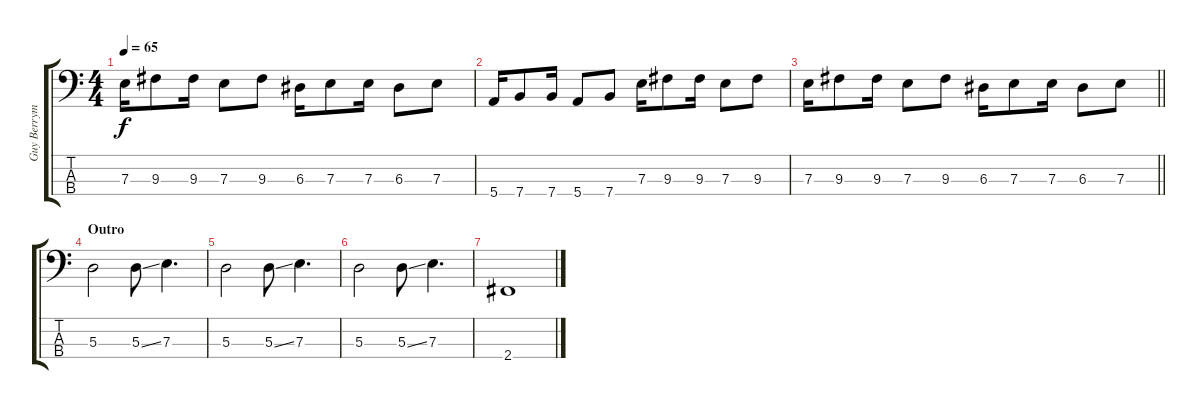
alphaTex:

\track ("Guy Berryman-Bass Guitar" "Guy Berrym") {instrument electricbassfinger}
\staff {score tabs}
\tuning (G2 D2 A1 E1) {hide}
\ts (4 4)
\tempo 65
\clef f4
\ks c
7.3.16{dy f} 9.3.8 9.3.16 7.3.8 9.3.8 6.3.16 7.3.8 7.3.16 6.3.8 7.3.8 |
5.4.16 7.4.8 7.4.16 5.4.8 7.4.8 7.3.16 9.3.8 9.3.16 7.3.8 9.3.8 |
\barLineRight lightlight
7.3.16 9.3.8 9.3.16 7.3.8 9.3.8 6.3.16 7.3.8 7.3.16 6.3.8 7.3.8 |
\section ("" "Outro")
5.3.2 5.3{ss}.8 7.3.4{d} |
5.3.2 5.3{ss}.8 7.3.4{d} |
5.3.2 5.3{ss}.8 7.3.4{d} |
2.4.1
